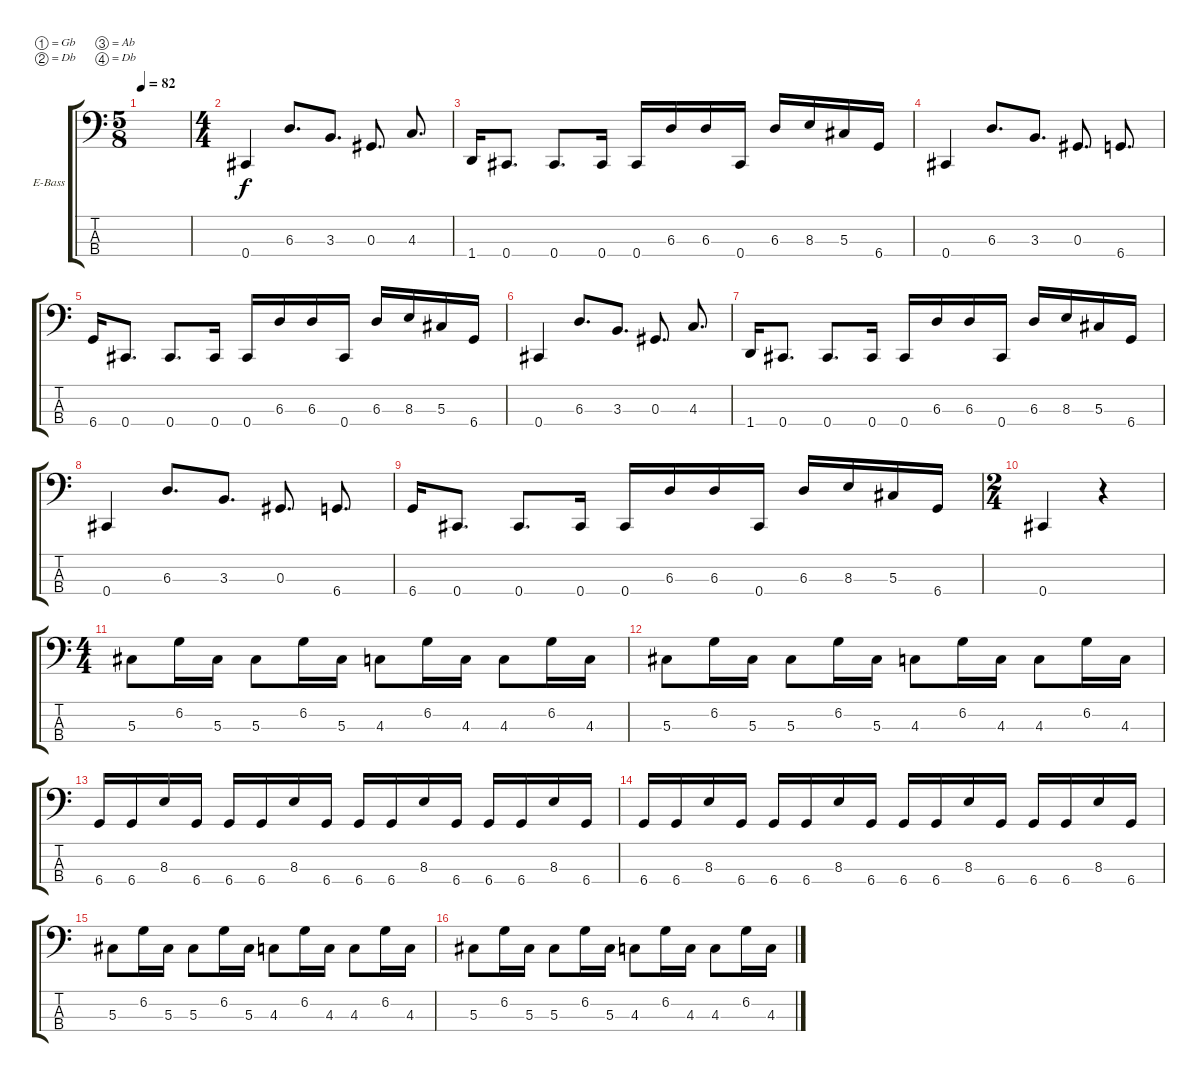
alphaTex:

\bracketExtendMode groupsimilarinstruments
\firstSystemTrackNameOrientation horizontal
\otherSystemsTrackNameOrientation horizontal
\track ("Electric Bass" "E-Bass") {instrument electricbassfinger}
\staff {score tabs}
\tuning (Gb2 Db2 Ab1 Db1)
\ts (5 8)
\tempo 82
\clef f4
\ks c
|
\ts (4 4)
0.4.4 6.3.8{d} 3.3.8{d} 0.3.8{d} 4.3.8{d} |
1.4.16 0.4.8{d} 0.4.8{d} 0.4.16 0.4.16 6.3.16 6.3.16 0.4.16 6.3.16 8.3.16 5.3.16 6.4.16 |
0.4.4 6.3.8{d} 3.3.8{d} 0.3.8{d} 6.4.8{d} |
6.4.16 0.4.8{d} 0.4.8{d} 0.4.16 0.4.16 6.3.16 6.3.16 0.4.16 6.3.16 8.3.16 5.3.16 6.4.16 |
0.4.4 6.3.8{d} 3.3.8{d} 0.3.8{d} 4.3.8{d} |
1.4.16 0.4.8{d} 0.4.8{d} 0.4.16 0.4.16 6.3.16 6.3.16 0.4.16 6.3.16 8.3.16 5.3.16 6.4.16 |
0.4.4 6.3.8{d} 3.3.8{d} 0.3.8{d} 6.4.8{d} |
6.4.16 0.4.8{d} 0.4.8{d} 0.4.16 0.4.16 6.3.16 6.3.16 0.4.16 6.3.16 8.3.16 5.3.16 6.4.16 |
\ts (2 4)
0.4.4 r.4 |
\ts (4 4)
5.3.8 6.2.16 5.3.16 5.3.8 6.2.16 5.3.16 4.3.8 6.2.16 4.3.16 4.3.8 6.2.16 4.3.16 |
5.3.8 6.2.16 5.3.16 5.3.8 6.2.16 5.3.16 4.3.8 6.2.16 4.3.16 4.3.8 6.2.16 4.3.16 |
6.4.16 6.4.16 8.3.16 6.4.16 6.4.16 6.4.16 8.3.16 6.4.16 6.4.16 6.4.16 8.3.16 6.4.16 6.4.16 6.4.16 8.3.16 6.4.16 |
6.4.16 6.4.16 8.3.16 6.4.16 6.4.16 6.4.16 8.3.16 6.4.16 6.4.16 6.4.16 8.3.16 6.4.16 6.4.16 6.4.16 8.3.16 6.4.16 |
5.3.8 6.2.16 5.3.16 5.3.8 6.2.16 5.3.16 4.3.8 6.2.16 4.3.16 4.3.8 6.2.16 4.3.16 |
5.3.8 6.2.16 5.3.16 5.3.8 6.2.16 5.3.16 4.3.8 6.2.16 4.3.16 4.3.8 6.2.16 4.3.16
